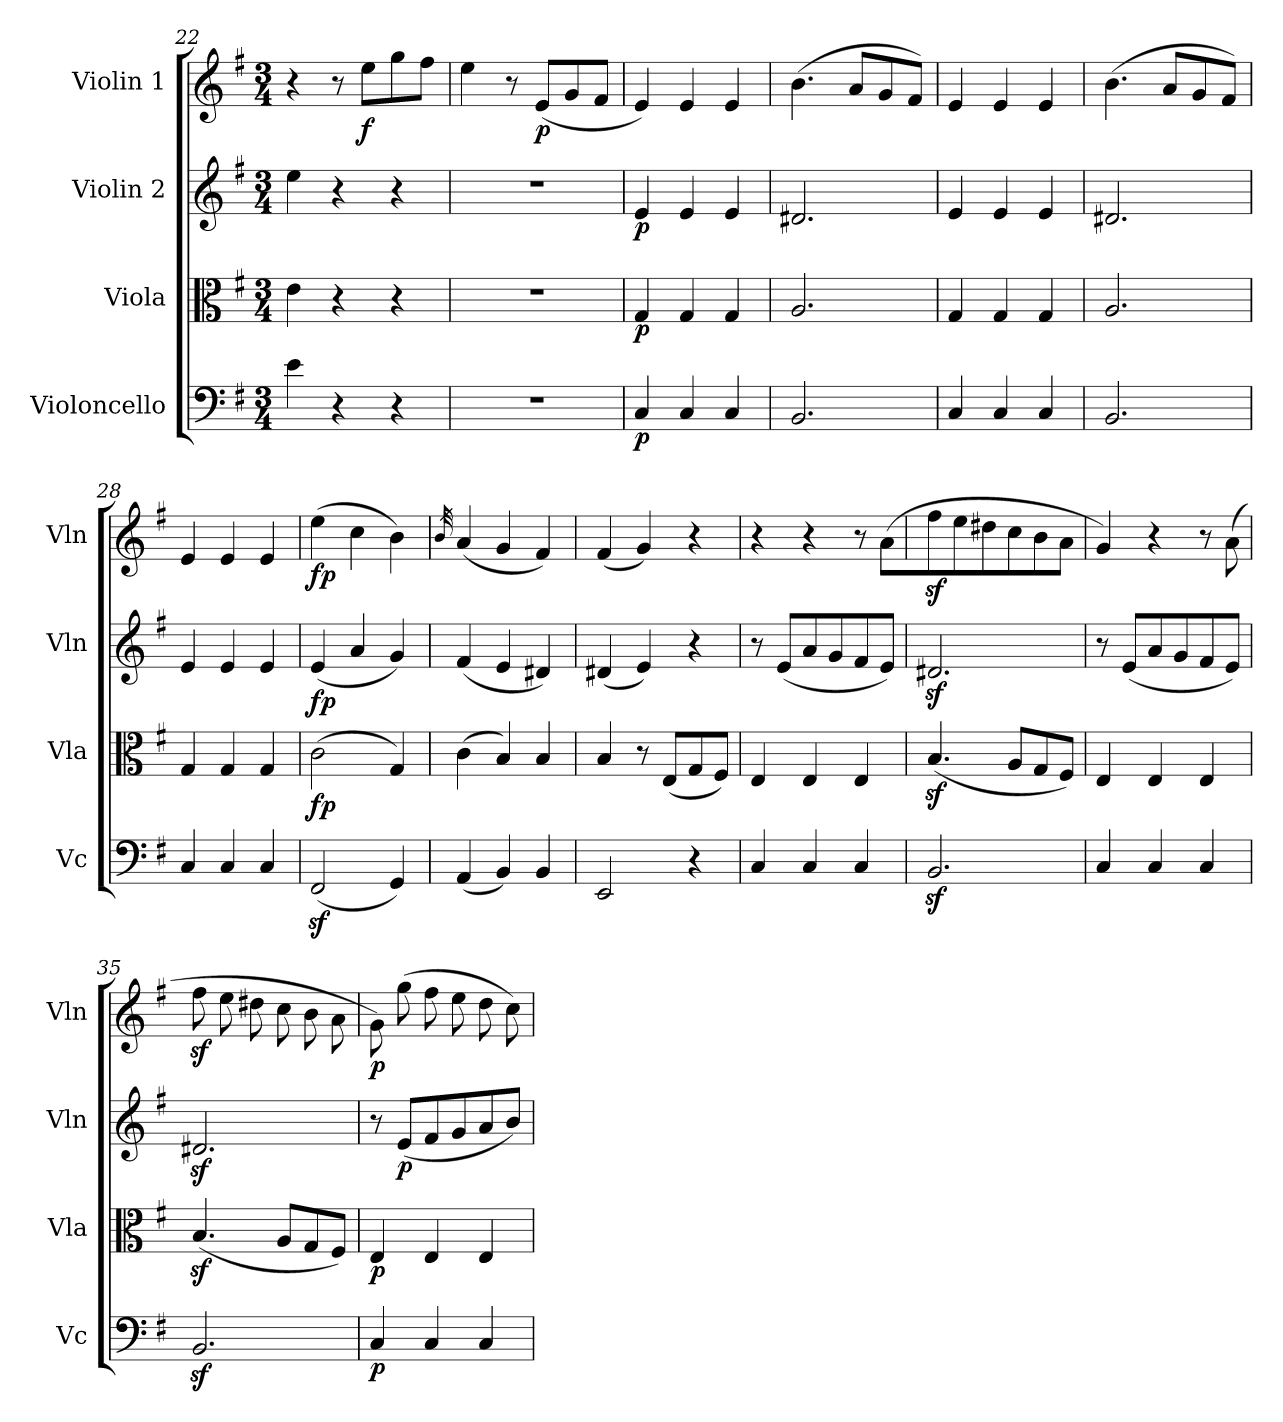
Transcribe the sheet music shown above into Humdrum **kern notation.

**kern	**dynam	**kern	**dynam	**kern	**dynam	**kern	**dynam
*part4	*part4	*part3	*part3	*part2	*part2	*part1	*part1
*staff4	*staff4	*staff3	*staff3	*staff2	*staff2	*staff1	*staff1
*I"Violoncello	*	*I"Viola	*	*I"Violin 2	*	*I"Violin 1	*
*I'Vc	*	*I'Vla	*	*I'Vln	*	*I'Vln	*
*clefF4	*	*clefC3	*	*clefG2	*	*clefG2	*
*k[f#]	*	*k[f#]	*	*k[f#]	*	*k[f#]	*
*M3/4	*	*M3/4	*	*M3/4	*	*M3/4	*
=22	=22	=22	=22	=22	=22	=22	=22
4e\	.	4e\	.	4ee\	.	4r	.
4r	.	4r	.	4r	.	8r	.
!	!	!	!	!	!	!	!LO:DY:b
.	.	.	.	.	.	8ee\L	f
4r	.	4r	.	4r	.	8gg\	.
.	.	.	.	.	.	8ff#\J	.
=23	=23	=23	=23	=23	=23	=23	=23
2.r	.	2.r	.	2.r	.	4ee\	.
.	.	.	.	.	.	8r	.
!	!	!	!	!	!	!	!LO:DY:b
.	.	.	.	.	.	(8e/L	p
.	.	.	.	.	.	8g/	.
.	.	.	.	.	.	8f#/J	.
=24	=24	=24	=24	=24	=24	=24	=24
!	!LO:DY:b	!	!LO:DY:b	!	!LO:DY:b	!	!
4C/	p	4G/	p	4e/	p	4e/)	.
4C/	.	4G/	.	4e/	.	4e/	.
4C/	.	4G/	.	4e/	.	4e/	.
=25	=25	=25	=25	=25	=25	=25	=25
2.BB/	.	2.A/	.	2.d#X/	.	(4.b\	.
.	.	.	.	.	.	8a/L	.
.	.	.	.	.	.	8g/	.
.	.	.	.	.	.	8f#/J)	.
=26	=26	=26	=26	=26	=26	=26	=26
4C/	.	4G/	.	4e/	.	4e/	.
4C/	.	4G/	.	4e/	.	4e/	.
4C/	.	4G/	.	4e/	.	4e/	.
=27	=27	=27	=27	=27	=27	=27	=27
2.BB/	.	2.A/	.	2.d#X/	.	(4.b\	.
.	.	.	.	.	.	8a/L	.
.	.	.	.	.	.	8g/	.
.	.	.	.	.	.	8f#/J)	.
=28	=28	=28	=28	=28	=28	=28	=28
4C/	.	4G/	.	4e/	.	4e/	.
4C/	.	4G/	.	4e/	.	4e/	.
4C/	.	4G/	.	4e/	.	4e/	.
=29	=29	=29	=29	=29	=29	=29	=29
!	!	!	!LO:DY:b	!	!LO:DY:b	!	!LO:DY:b
(2FF#z</	.	(2c\	fp	(4e/	fp	(4ee\	fp
.	.	.	.	4a/	.	4cc\	.
4GG/)	.	4G/)	.	4g/)	.	4b\)	.
=30	=30	=30	=30	=30	=30	=30	=30
.	.	.	.	.	.	32qb/	.
(4AA/	.	(4c\	.	(4f#/	.	(4a/	.
4BB/)	.	4B/)	.	4e/	.	4g/	.
4BB/	.	4B/	.	4d#X/)	.	4f#/)	.
!!LO:LB:g=z
=31	=31	=31	=31	=31	=31	=31	=31
2EE/	.	4B/	.	(4d#X/	.	(4f#/	.
.	.	8r	.	4e/)	.	4g/)	.
.	.	(8E/L	.	.	.	.	.
4r	.	8G/	.	4r	.	4r	.
.	.	8F#/J)	.	.	.	.	.
=32	=32	=32	=32	=32	=32	=32	=32
4C/	.	4E/	.	8r	.	4r	.
.	.	.	.	(8e/L	.	.	.
4C/	.	4E/	.	8a/	.	4r	.
.	.	.	.	8g/	.	.	.
4C/	.	4E/	.	8f#/	.	8r	.
.	.	.	.	8e/J)	.	(8a\L	.
=33	=33	=33	=33	=33	=33	=33	=33
2.BBz</	.	(4.Bz</	.	2.d#Xz</	.	8ff#z<\	.
.	.	.	.	.	.	8ee\	.
.	.	.	.	.	.	8dd#X\	.
.	.	8A/L	.	.	.	8cc\	.
.	.	8G/	.	.	.	8b\	.
.	.	8F#/J)	.	.	.	8a\J	.
=34	=34	=34	=34	=34	=34	=34	=34
4C/	.	4E/	.	8r	.	4g/)	.
.	.	.	.	(8e/L	.	.	.
4C/	.	4E/	.	8a/	.	4r	.
.	.	.	.	8g/	.	.	.
4C/	.	4E/	.	8f#/	.	8r	.
.	.	.	.	8e/J)	.	(8a\L	.
=35	=35	=35	=35	=35	=35	=35	=35
2.BBz</	.	(4.Bz</	.	2.d#Xz</	.	8ff#z<\	.
.	.	.	.	.	.	8ee\	.
.	.	.	.	.	.	8dd#X\	.
.	.	8A/L	.	.	.	8cc\	.
.	.	8G/	.	.	.	8b\	.
.	.	8F#/J)	.	.	.	8a\	.
=36	=36	=36	=36	=36	=36	=36	=36
!	!LO:DY:b	!	!LO:DY:b	!	!	!	!LO:DY:b
4C/	p	4E/	p	8r	.	8g\)	p
!	!	!	!	!	!LO:DY:b	!	!
.	.	.	.	(8e/L	p	(8gg\	.
4C/	.	4E/	.	8f#/	.	8ff#\	.
.	.	.	.	8g/	.	8ee\	.
4C/	.	4E/	.	8a/	.	8dd\	.
.	.	.	.	8b/J)	.	8cc\)	.
=	=	=	=	=	=	=	=
*-	*-	*-	*-	*-	*-	*-	*-
